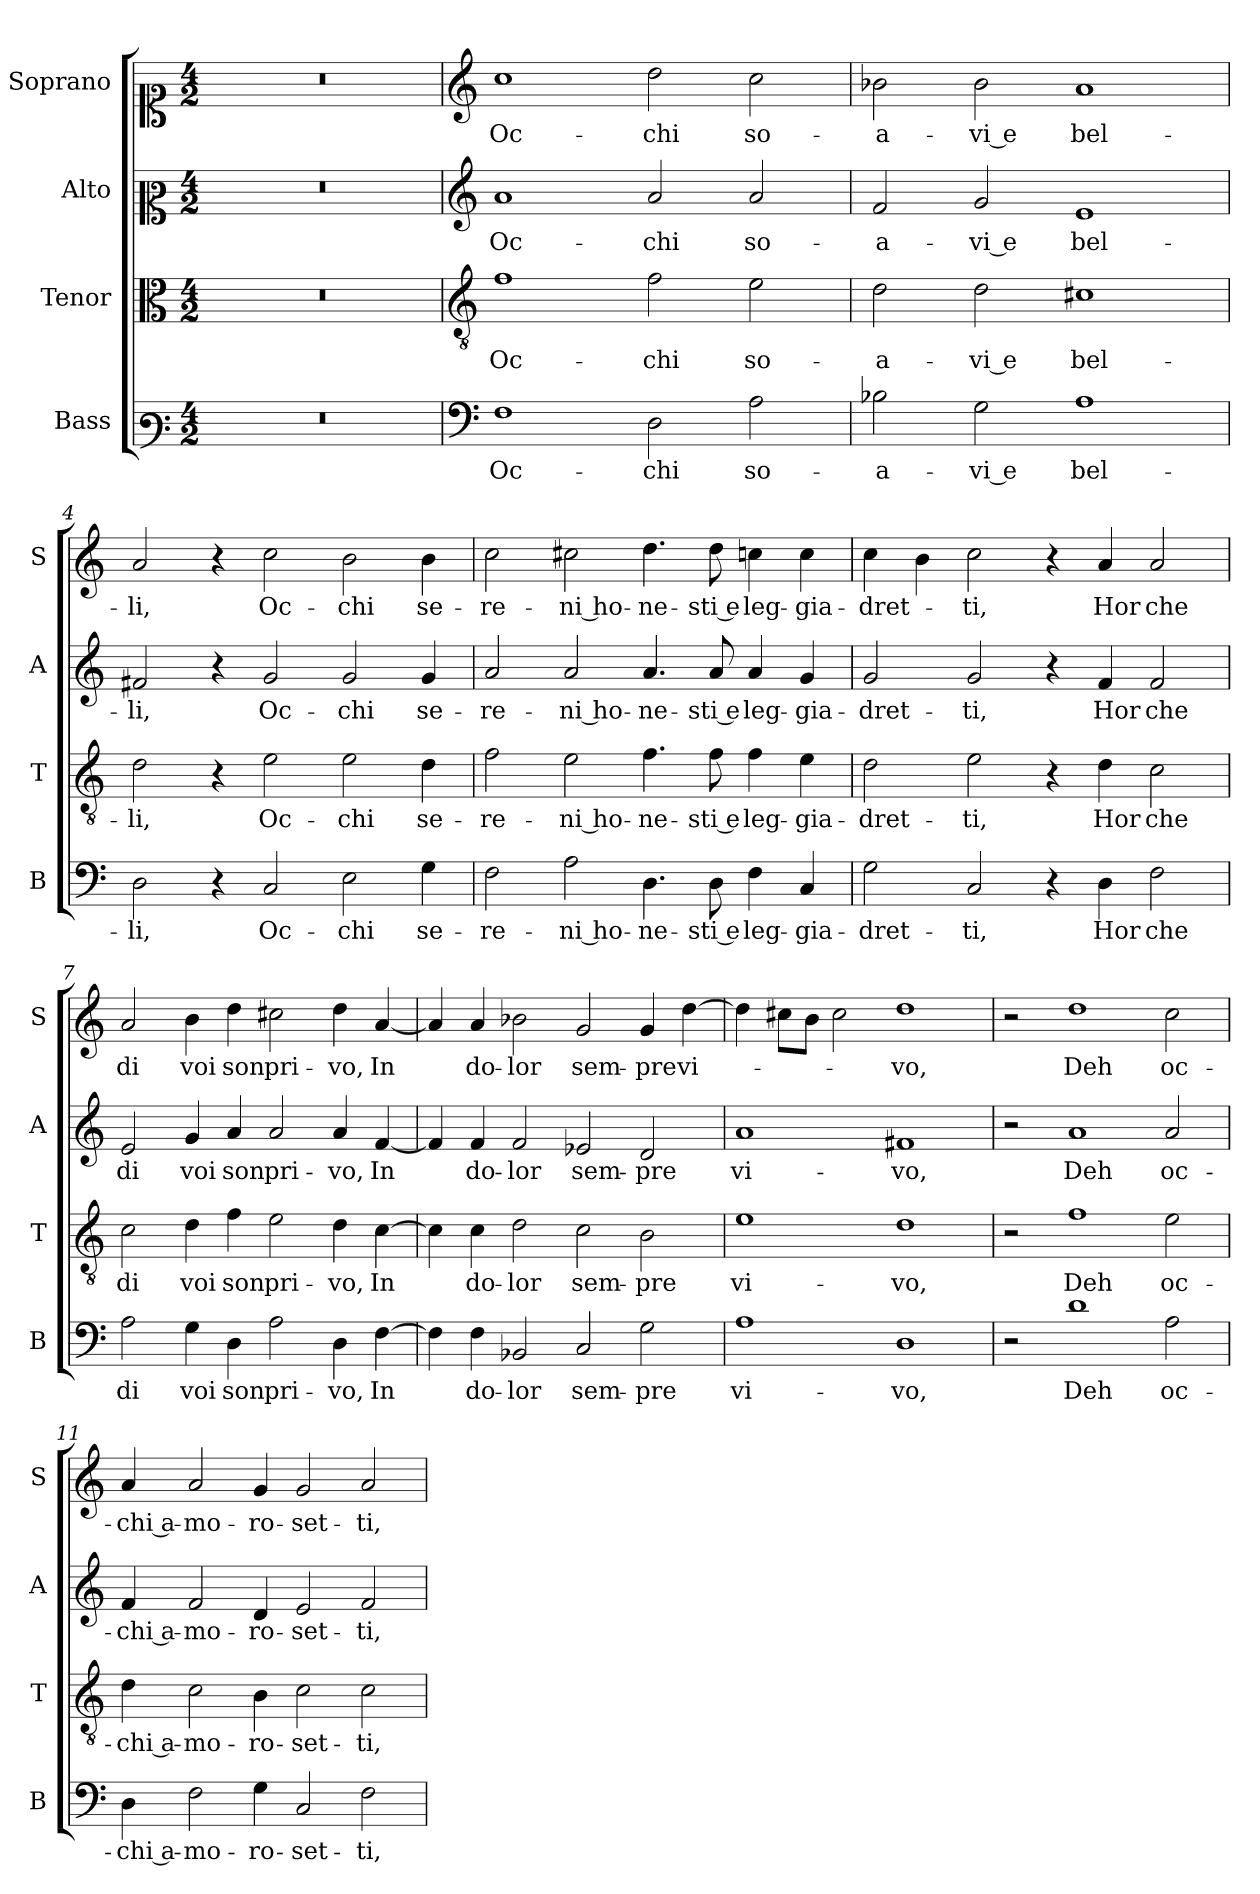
**kern	**text	**kern	**text	**kern	**text	**kern	**text
*part4	*part4	*part3	*part3	*part2	*part2	*part1	*part1
*staff4	*staff4	*staff3	*staff3	*staff2	*staff2	*staff1	*staff1
*I"Bass	*	*I"Tenor	*	*I"Alto	*	*I"Soprano	*
*I'B	*	*I'T	*	*I'A	*	*I'S	*
*clefF3	*	*clefC3	*	*clefC2	*	*clefC1	*
*k[]	*	*k[]	*	*k[]	*	*k[]	*
*C:	*	*C:	*	*C:	*	*C:	*
*M4/2	*	*M4/2	*	*M4/2	*	*M4/2	*
=1	=1	=1	=1	=1	=1	=1	=1
0r	.	0r	.	0r	.	0r	.
=2	=2	=2	=2	=2	=2	=2	=2
*clefF4	*	*clefGv2	*	*clefG2	*	*clefG2	*
!	!LO:LY:b	!	!LO:LY:b	!	!LO:LY:b	!	!LO:LY:b
1F	Oc-	1f	Oc-	1a	Oc-	1cc	Oc-
!	!LO:LY:b	!	!LO:LY:b	!	!LO:LY:b	!	!LO:LY:b
2D\	-chi	2f\	-chi	2a/	-chi	2dd\	-chi
!	!LO:LY:b	!	!LO:LY:b	!	!LO:LY:b	!	!LO:LY:b
2A\	so-	2e\	so-	2a/	so-	2cc\	so-
=3	=3	=3	=3	=3	=3	=3	=3
!	!LO:LY:b	!	!LO:LY:b	!	!LO:LY:b	!	!LO:LY:b
2B-X\	-a-	2d\	-a-	2f/	-a-	2b-X\	-a-
!	!LO:LY:b	!	!LO:LY:b	!	!LO:LY:b	!	!LO:LY:b
2G\	-vi e	2d\	-vi e	2g/	-vi e	2b-\	-vi e
!	!LO:LY:b	!	!LO:LY:b	!	!LO:LY:b	!	!LO:LY:b
1A	bel-	1c#X	bel-	1e	bel-	1a	bel-
=4	=4	=4	=4	=4	=4	=4	=4
!	!LO:LY:b	!	!LO:LY:b	!	!LO:LY:b	!	!LO:LY:b
2D\	-li,	2d\	-li,	2f#X/	-li,	2a/	-li,
4r	.	4r	.	4r	.	4r	.
!	!LO:LY:b	!	!LO:LY:b	!	!LO:LY:b	!	!LO:LY:b
2C/	Oc-	2e\	Oc-	2g/	Oc-	2cc\	Oc-
!	!LO:LY:b	!	!LO:LY:b	!	!LO:LY:b	!	!LO:LY:b
2E\	-chi	2e\	-chi	2g/	-chi	2b\	-chi
!	!LO:LY:b	!	!LO:LY:b	!	!LO:LY:b	!	!LO:LY:b
4G\	se-	4d\	se-	4g/	se-	4b\	se-
!!LO:LB:g=z
=5	=5	=5	=5	=5	=5	=5	=5
!	!LO:LY:b	!	!LO:LY:b	!	!LO:LY:b	!	!LO:LY:b
2F\	-re-	2f\	-re-	2a/	-re-	2cc\	-re-
!	!LO:LY:b	!	!LO:LY:b	!	!LO:LY:b	!	!LO:LY:b
2A\	-ni ho-	2e\	-ni ho-	2a/	-ni ho-	2cc#X\	-ni ho-
!	!LO:LY:b	!	!LO:LY:b	!	!LO:LY:b	!	!LO:LY:b
4.D\	-ne-	4.f\	-ne-	4.a/	-ne-	4.dd\	-ne-
!	!LO:LY:b	!	!LO:LY:b	!	!LO:LY:b	!	!LO:LY:b
8D\	-sti e	8f\	-sti e	8a/	-sti e	8dd\	-sti e
!	!LO:LY:b	!	!LO:LY:b	!	!LO:LY:b	!	!LO:LY:b
4F\	leg-	4f\	leg-	4a/	leg-	4ccn\	leg-
!	!LO:LY:b	!	!LO:LY:b	!	!LO:LY:b	!	!LO:LY:b
4C/	-gia-	4e\	-gia-	4g/	-gia-	4cc\	-gia-
=6	=6	=6	=6	=6	=6	=6	=6
!	!LO:LY:b	!	!LO:LY:b	!	!LO:LY:b	!	!LO:LY:b
2G\	-dret-	2d\	-dret-	2g/	-dret-	4cc\	-dret-
.	.	.	.	.	.	4b\	.
!	!LO:LY:b	!	!LO:LY:b	!	!LO:LY:b	!	!LO:LY:b
2C/	-ti,	2e\	-ti,	2g/	-ti,	2cc\	-ti,
4r	.	4r	.	4r	.	4r	.
!	!LO:LY:b	!	!LO:LY:b	!	!LO:LY:b	!	!LO:LY:b
4D\	Hor	4d\	Hor	4f/	Hor	4a/	Hor
!	!LO:LY:b	!	!LO:LY:b	!	!LO:LY:b	!	!LO:LY:b
2F\	che	2c\	che	2f/	che	2a/	che
=7	=7	=7	=7	=7	=7	=7	=7
!	!LO:LY:b	!	!LO:LY:b	!	!LO:LY:b	!	!LO:LY:b
2A\	di	2c\	di	2e/	di	2a/	di
!	!LO:LY:b	!	!LO:LY:b	!	!LO:LY:b	!	!LO:LY:b
4G\	voi	4d\	voi	4g/	voi	4b\	voi
!	!LO:LY:b	!	!LO:LY:b	!	!LO:LY:b	!	!LO:LY:b
4D\	son	4f\	son	4a/	son	4dd\	son
!	!LO:LY:b	!	!LO:LY:b	!	!LO:LY:b	!	!LO:LY:b
2A\	pri-	2e\	pri-	2a/	pri-	2cc#X\	pri-
!	!LO:LY:b	!	!LO:LY:b	!	!LO:LY:b	!	!LO:LY:b
4D\	-vo,	4d\	-vo,	4a/	-vo,	4dd\	-vo,
!	!LO:LY:b	!	!LO:LY:b	!	!LO:LY:b	!	!LO:LY:b
[4F\	In	[4c\	In	[4f/	In	[4a/	In
=8	=8	=8	=8	=8	=8	=8	=8
4F\]	.	4c\]	.	4f/]	.	4a/]	.
!	!LO:LY:b	!	!LO:LY:b	!	!LO:LY:b	!	!LO:LY:b
4F\	do-	4c\	do-	4f/	do-	4a/	do-
!	!LO:LY:b	!	!LO:LY:b	!	!LO:LY:b	!	!LO:LY:b
2BB-X/	-lor	2d\	-lor	2f/	-lor	2b-X\	-lor
!	!LO:LY:b	!	!LO:LY:b	!	!LO:LY:b	!	!LO:LY:b
2C/	sem-	2c\	sem-	2e-X/	sem-	2g/	sem-
!	!LO:LY:b	!	!LO:LY:b	!	!LO:LY:b	!	!LO:LY:b
2G\	-pre	2B\	-pre	2d/	-pre	4g/	-pre
!	!	!	!	!	!	!	!LO:LY:b
.	.	.	.	.	.	[4dd\	vi-
!!LO:PB:g=z
=9	=9	=9	=9	=9	=9	=9	=9
!	!LO:LY:b	!	!LO:LY:b	!	!LO:LY:b	!	!
1A	vi-	1e	vi-	1a	vi-	4dd\]	.
.	.	.	.	.	.	8cc#X\L	.
.	.	.	.	.	.	8b\J	.
.	.	.	.	.	.	2cc#\	.
!	!LO:LY:b	!	!LO:LY:b	!	!LO:LY:b	!	!LO:LY:b
1D	-vo,	1d	-vo,	1f#X	-vo,	1dd	-vo,
=10	=10	=10	=10	=10	=10	=10	=10
2r	.	2r	.	2r	.	2r	.
!	!LO:LY:b	!	!LO:LY:b	!	!LO:LY:b	!	!LO:LY:b
1d	Deh	1f	Deh	1a	Deh	1dd	Deh
!	!LO:LY:b	!	!LO:LY:b	!	!LO:LY:b	!	!LO:LY:b
2A\	oc-	2e\	oc-	2a/	oc-	2cc\	oc-
=11	=11	=11	=11	=11	=11	=11	=11
!	!LO:LY:b	!	!LO:LY:b	!	!LO:LY:b	!	!LO:LY:b
4D\	-chi a-	4d\	-chi a-	4f/	-chi a-	4a/	-chi a-
!	!LO:LY:b	!	!LO:LY:b	!	!LO:LY:b	!	!LO:LY:b
2F\	-mo-	2c\	-mo-	2f/	-mo-	2a/	-mo-
!	!LO:LY:b	!	!LO:LY:b	!	!LO:LY:b	!	!LO:LY:b
4G\	-ro-	4B\	-ro-	4d/	-ro-	4g/	-ro-
!	!LO:LY:b	!	!LO:LY:b	!	!LO:LY:b	!	!LO:LY:b
2C/	-set-	2c\	-set-	2e/	-set-	2g/	-set-
!	!LO:LY:b	!	!LO:LY:b	!	!LO:LY:b	!	!LO:LY:b
2F\	-ti,	2c\	-ti,	2f/	-ti,	2a/	-ti,
=	=	=	=	=	=	=	=
*-	*-	*-	*-	*-	*-	*-	*-
